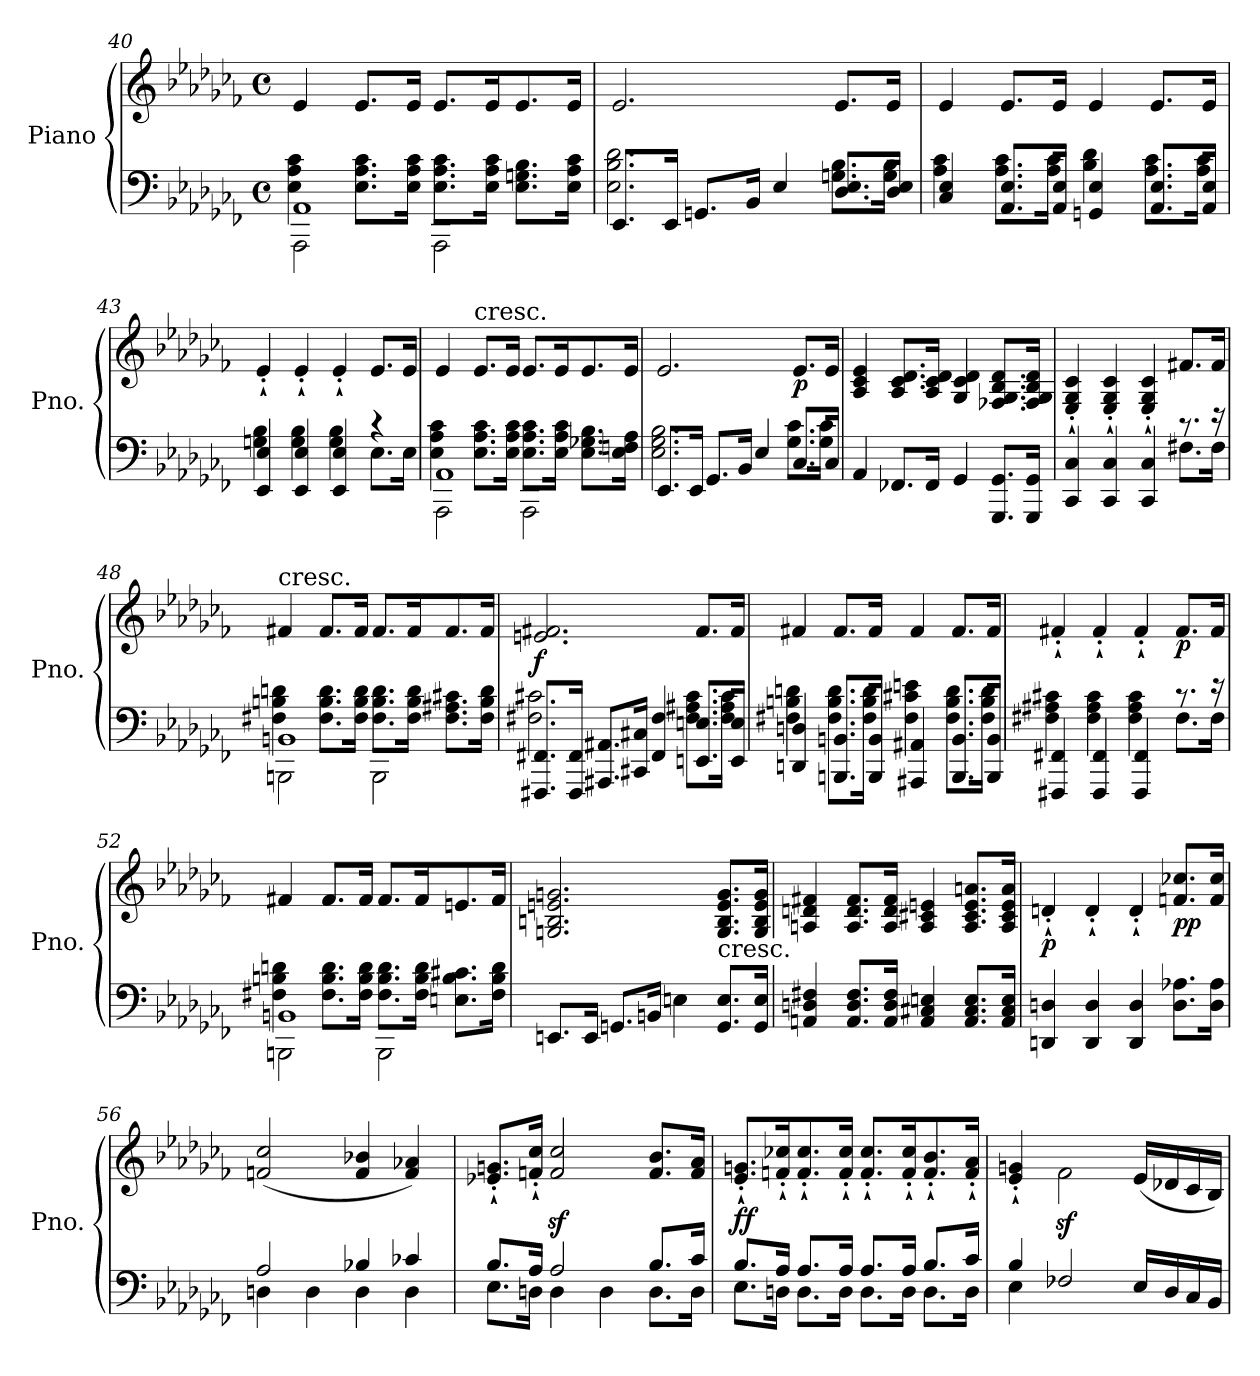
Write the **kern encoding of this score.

**kern	**kern	**dynam
*part1	*part1	*part1
*staff2	*staff1	*staff1/2
*I"Piano	*	*
*I'Pno.	*	*
*clefF4	*clefG2	*
*k[b-e-a-d-g-c-f-]	*k[b-e-a-d-g-c-f-]	*
*C-:	*C-:	*
*M4/4	*M4/4	*
*met(c)	*met(c)	*
=40	=40	=40
*^	*	*
*	*^	*	*
1AA-	2AAA-\	4E-\ 4A-\ 4c-\	4e-/	.
.	.	8.E-\ 8.A-\ 8.c-\L	8.e-/L	.
.	.	16E-\ 16A-\ 16c-\Jk	16e-/Jk	.
.	2AAA-\	8.E-\ 8.A-\ 8.c-\L	8.e-/L	.
.	.	16E-\ 16A-\ 16c-\Jk	16e-/K	.
.	.	8.E-\ 8.Gn\ 8.B-\L	8.e-/	.
.	.	16E-\ 16A-\ 16c-\Jk	16e-/Jk	.
*	*v	*v	*	*
=41	=41	=41	=41
8.EE-/L	2.E-\ 2.B-\ 2.d-\	2.e-/	.
16EE-/Jk	.	.	.
8.GGn/L	.	.	.
16BB-/Jk	.	.	.
4E-/	.	.	.
8.D-/ 8.E-/L	8.Gn\ 8.B-\L	8.e-/L	.
16D-/ 16E-/Jk	16G\ 16B-\Jk	16e-/Jk	.
!!LO:PB:g=z
=42	=42	=42	=42
4C-/ 4E-/	4A-\ 4c-\	4e-/	.
8.AA-/ 8.E-/L	8.A-\ 8.c-\L	8.e-/L	.
16AA-/ 16E-/Jk	16A-\ 16c-\Jk	16e-/Jk	.
4GGn/ 4E-/	4B-\ 4d-\	4e-/	.
8.AA-/ 8.E-/L	8.A-\ 8.c-\L	8.e-/L	.
16AA-/ 16E-/Jk	16A-\ 16c-\Jk	16e-/Jk	.
=43	=43	=43	=43
4EE-/ 4E-/	4Gn\ 4B-\	4e-'`/	.
4EE-/ 4E-/	4G\ 4B-\	4e-'`/	.
4EE-/ 4E-/	4G\ 4B-\	4e-'`/	.
4r	8.E-\L	8.e-/L	.
.	16E-\Jk	16e-/Jk	.
=44	=44	=44	=44
*	*^	*	*
1AA-	2AAA-\	4E-\ 4A-\ 4c-\	4e-/	.
!	!	!	!LO:TX:a:t=cresc.	!
.	.	8.E-\ 8.A-\ 8.c-\L	8.e-/L	.
.	.	16E-\ 16A-\ 16c-\Jk	16e-/Jk	.
.	2AAA-\	8.E-\ 8.A-\ 8.c-\L	8.e-/L	.
.	.	16E-\ 16A-\ 16c-\Jk	16e-/K	.
.	.	8.E-\ 8.G-X\ 8.B-\L	8.e-/	.
.	.	16E-\ 16Fn\ 16A-\Jk	16e-/Jk	.
*	*v	*v	*	*
=45	=45	=45	=45
8.EE-/L	2.E-\ 2.G-\ 2.B-\	2.e-/	.
16EE-/Jk	.	.	.
8.GG-/L	.	.	.
16BB-/Jk	.	.	.
4E-/	.	.	.
!	!	!	!LO:DY:b
8.C-/L	8.G-\ 8.c-\L	8.e-/L	p
16C-/Jk	16G-\ 16c-\Jk	16e-/Jk	.
*v	*v	*	*
!!LO:LB:g=z
=46	=46	=46
4AA-/	4A-/ 4c-/ 4e-/	.
8.FF-X/L	8.A-/ 8.c-/ 8.d-/L	.
16FF-/Jk	16A-/ 16c-/ 16d-/Jk	.
4GG-/	4G-/ 4c-/ 4d-/	.
8.GGG-/ 8.GG-/L	8.F-X/ 8.G-/ 8.B-/ 8.d-/L	.
16GGG-/ 16GG-/Jk	16F-/ 16G-/ 16B-/ 16d-/Jk	.
=47	=47	=47
*^	*	*
4CC-/ 4C-/	2.ryy	4E-/'` 4G-/'` 4c-/'`	.
4CC-/ 4C-/	.	4E-/'` 4G-/'` 4c-/'`	.
4CC-/ 4C-/	.	4E-/'` 4G-/'` 4c-/'`	.
8.r	8.F#X\L	8.f#X/L	.
16r	16F#\Jk	16f#/Jk	.
=48	=48	=48	=48
*	*^	*	*
!	!	!	!LO:TX:a:t=cresc.	!
1BBn	2BBBn\	4F#X\ 4Bn\ 4dn\	4f#X/	.
.	.	8.F#\ 8.B\ 8.d\L	8.f#/L	.
.	.	16F#\ 16B\ 16d\Jk	16f#/Jk	.
.	2BBB\	8.F#\ 8.B\ 8.d\L	8.f#/L	.
.	.	16F#\ 16B\ 16d\Jk	16f#/K	.
.	.	8.F#\ 8.A#X\ 8.c#X\L	8.f#/	.
.	.	16F#\ 16B\ 16d\Jk	16f#/Jk	.
!!LO:LB:g=z
=49	=49	=49	=49	=49
!	!	!	!	!LO:DY:b
*	*v	*v	*	*
8.FFF#X/ 8.FF#X/L	2.F#X\ 2.c#X\	2.en/ 2.f#X/	f
16FFF#/ 16FF#/Jk	.	.	.
8.AAA#X/ 8.AA#X/L	.	.	.
16CC#X/ 16C#X/Jk	.	.	.
4FF#/ 4F#/	.	.	.
8.EEn/ 8.En/L	8.F#\ 8.A#X\ 8.c#\L	8.f#/L	.
16EE/ 16E/Jk	16F#\ 16A#\ 16c#\Jk	16f#/Jk	.
=50	=50	=50	=50
4DDn/ 4Dn/	4F#X\ 4Bn\ 4dn\	4f#X/	.
8.BBBn/ 8.BBn/L	8.F#\ 8.B\ 8.d\L	8.f#/L	.
16BBB/ 16BB/Jk	16F#\ 16B\ 16d\Jk	16f#/Jk	.
4AAA#X/ 4AA#X/	4F#\ 4c#X\ 4en\	4f#/	.
8.BBB/ 8.BB/L	8.F#\ 8.B\ 8.d\L	8.f#/L	.
16BBB/ 16BB/Jk	16F#\ 16B\ 16d\Jk	16f#/Jk	.
=51	=51	=51	=51
4FFF#X/ 4FF#X/	4F#X\ 4A#X\ 4c#X\	4f#X'`/	.
4FFF#/ 4FF#/	4F#\ 4A#\ 4c#\	4f#'`/	.
4FFF#/ 4FF#/	4F#\ 4A#\ 4c#\	4f#'`/	.
!	!	!	!LO:DY:b
8.r	8.F#\L	8.f#/L	p
16r	16F#\Jk	16f#/Jk	.
!!LO:LB:g=z
=52	=52	=52	=52
*	*^	*	*
1BBn	2BBBn\	4F#X\ 4Bn\ 4dn\	4f#X/	.
.	.	8.F#\ 8.B\ 8.d\L	8.f#/L	.
.	.	16F#\ 16B\ 16d\Jk	16f#/Jk	.
.	2BBB\	8.F#\ 8.B\ 8.d\L	8.f#/L	.
.	.	16F#\ 16B\ 16d\Jk	16f#/K	.
.	.	8.En\ 8.B\ 8.c#X\L	8.en/	.
.	.	16F#\ 16B\ 16d\Jk	16f#/Jk	.
*v	*v	*v	*	*
=53	=53	=53
8.EEn/L	2.Gn/ 2.Bn/ 2.en/ 2.gn/	.
16EE/Jk	.	.
8.GGn/L	.	.
16BBn/Jk	.	.
4En\	.	.
!	!LO:TX:b:t=cresc.	!
8.GG/ 8.E/L	8.G/ 8.B/ 8.e/ 8.g/L	.
16GG/ 16E/Jk	16G/ 16B/ 16e/ 16g/Jk	.
=54	=54	=54
4AAn/ 4Dn/ 4F#X/	4An/ 4dn/ 4f#X/	.
8.AA/ 8.D/ 8.F#/L	8.A/ 8.d/ 8.f#/L	.
16AA/ 16D/ 16F#/Jk	16A/ 16d/ 16f#/Jk	.
4AA/ 4C#X/ 4En/	4A/ 4c#X/ 4en/	.
8.AA/ 8.C#/ 8.E/L	8.A/ 8.c#/ 8.e/ 8.an/L	.
16AA/ 16C#/ 16E/Jk	16A/ 16c#/ 16e/ 16a/Jk	.
!!LO:LB:g=z
=55	=55	=55
!	!	!LO:DY:b
4DDn/ 4Dn/	4dn'`/	p
4DD/ 4D/	4d'`/	.
4DD/ 4D/	4d'`/	.
!	!	!LO:DY:b
8.D\ 8.A-X\L	8.fn/ 8.cc-X/L	pp
16D\ 16A-\Jk	16f/ 16cc-/Jk	.
=56	=56	=56
*^	*	*
2A-/	4Dn\	(<2fn/ 2cc-/	.
.	4D\	.	.
4B-X/	4D\	4f/ 4b-X/	.
4c-X/	4D\	4f/ 4a-X/)	.
=57	=57	=57	=57
8.B-/L	8.E-\L	8.e-X/'` 8.gn/'`L	.
16A-/Jk	16Dn\Jk	16fn/'` 16cc-/'`Jk	.
2A-/	4D\	2f/z< 2cc-/z<	.
.	4D\	.	.
8.B-/L	8.D\L	8.f/ 8.b-/L	.
16c-/Jk	16D\Jk	16f/ 16a-/Jk	.
=58	=58	=58	=58
!	!	!	!LO:DY:b
8.B-/L	8.E-\L	8.e-/'` 8.gn/'`L	ff
16A-/Jk	16Dn\Jk	16fn/'` 16cc-X/'`K	.
8.A-/L	8.D\L	8.f/'` 8.cc-/'`	.
16A-/Jk	16D\Jk	16f/'` 16cc-/'`Jk	.
8.A-/L	8.D\L	8.f/'` 8.cc-/'`L	.
16A-/Jk	16D\Jk	16f/'` 16cc-/'`K	.
8.B-/L	8.D\L	8.f/'` 8.b-/'`	.
16c-/Jk	16D\Jk	16f/'` 16a-/'`Jk	.
=59	=59	=59	=59
4B-/	4E-\	4e-/'` 4gn/'`	.
2F-X/	2.ryy	2f-z<\	.
16E-/LL	.	(<16e-/LL	.
16D-/	.	16d-X/	.
16C-/	.	16c-/	.
16BB-/JJ	.	16B-/JJ)	.
*v	*v	*	*
=	=	=
*-	*-	*-
